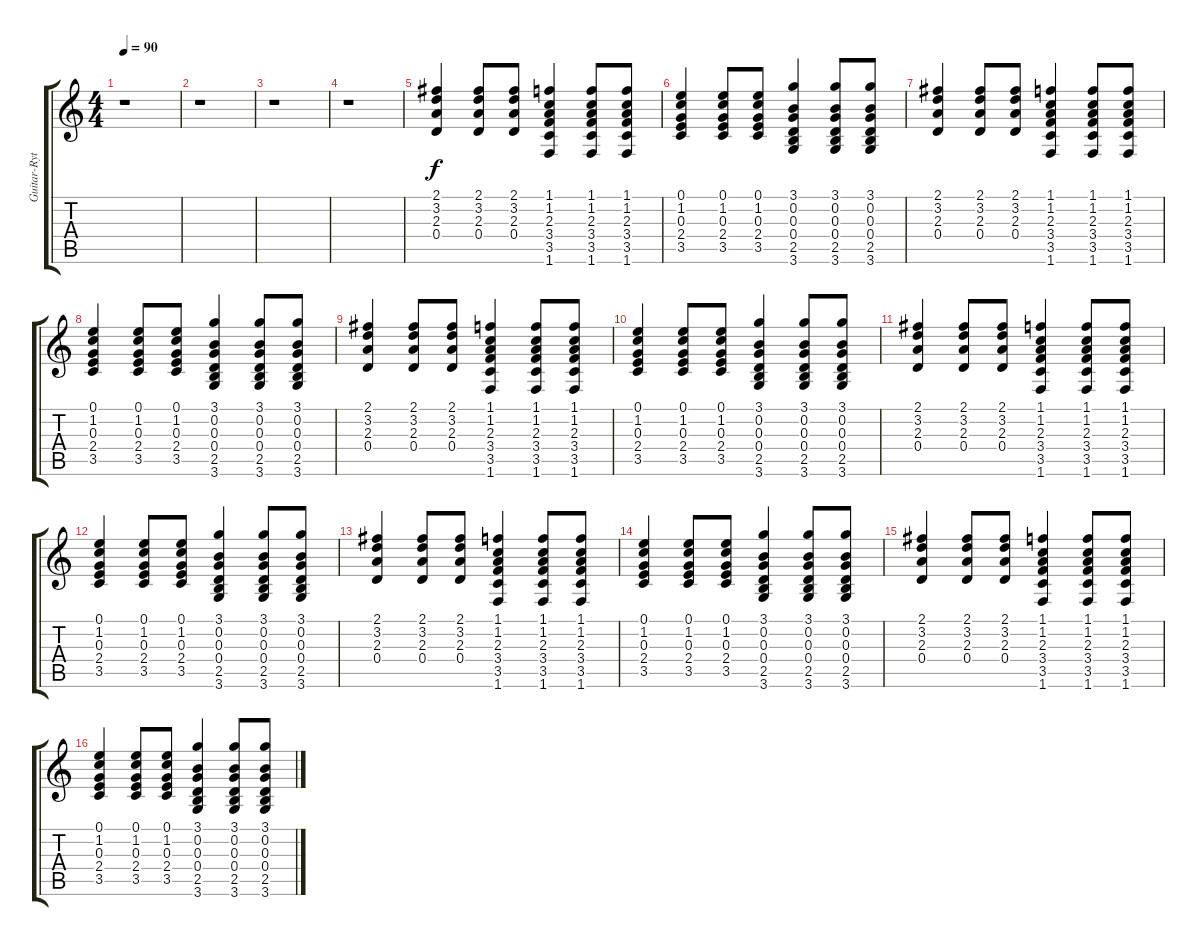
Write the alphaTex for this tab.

\track ("Guitar-Rythym 2" "Guitar-Ryt") {instrument electricguitarmuted}
\staff {score tabs}
\tuning (E4 B3 G3 D3 A2 E2) {hide}
\ts (4 4)
\tempo 90
\clef g2
\ks c
r.1{dy f instrument electricguitarmuted} |
r.1 |
r.1 |
r.1 |
(2.1 3.2 2.3 0.4).4 (2.1 3.2 2.3 0.4).8 (2.1 3.2 2.3 0.4).8 (1.1 1.2 2.3 3.4 3.5 1.6).4 (1.1 1.2 2.3 3.4 3.5 1.6).8 (1.1 1.2 2.3 3.4 3.5 1.6).8 |
(0.1 1.2 0.3 2.4 3.5).4 (0.1 1.2 0.3 2.4 3.5).8 (0.1 1.2 0.3 2.4 3.5).8 (3.1 0.2 0.3 0.4 2.5 3.6).4 (3.1 0.2 0.3 0.4 2.5 3.6).8 (3.1 0.2 0.3 0.4 2.5 3.6).8 |
(2.1 3.2 2.3 0.4).4 (2.1 3.2 2.3 0.4).8 (2.1 3.2 2.3 0.4).8 (1.1 1.2 2.3 3.4 3.5 1.6).4 (1.1 1.2 2.3 3.4 3.5 1.6).8 (1.1 1.2 2.3 3.4 3.5 1.6).8 |
(0.1 1.2 0.3 2.4 3.5).4 (0.1 1.2 0.3 2.4 3.5).8 (0.1 1.2 0.3 2.4 3.5).8 (3.1 0.2 0.3 0.4 2.5 3.6).4 (3.1 0.2 0.3 0.4 2.5 3.6).8 (3.1 0.2 0.3 0.4 2.5 3.6).8 |
(2.1 3.2 2.3 0.4).4 (2.1 3.2 2.3 0.4).8 (2.1 3.2 2.3 0.4).8 (1.1 1.2 2.3 3.4 3.5 1.6).4 (1.1 1.2 2.3 3.4 3.5 1.6).8 (1.1 1.2 2.3 3.4 3.5 1.6).8 |
(0.1 1.2 0.3 2.4 3.5).4 (0.1 1.2 0.3 2.4 3.5).8 (0.1 1.2 0.3 2.4 3.5).8 (3.1 0.2 0.3 0.4 2.5 3.6).4 (3.1 0.2 0.3 0.4 2.5 3.6).8 (3.1 0.2 0.3 0.4 2.5 3.6).8 |
(2.1 3.2 2.3 0.4).4 (2.1 3.2 2.3 0.4).8 (2.1 3.2 2.3 0.4).8 (1.1 1.2 2.3 3.4 3.5 1.6).4 (1.1 1.2 2.3 3.4 3.5 1.6).8 (1.1 1.2 2.3 3.4 3.5 1.6).8 |
(0.1 1.2 0.3 2.4 3.5).4 (0.1 1.2 0.3 2.4 3.5).8 (0.1 1.2 0.3 2.4 3.5).8 (3.1 0.2 0.3 0.4 2.5 3.6).4 (3.1 0.2 0.3 0.4 2.5 3.6).8 (3.1 0.2 0.3 0.4 2.5 3.6).8 |
(2.1 3.2 2.3 0.4).4 (2.1 3.2 2.3 0.4).8 (2.1 3.2 2.3 0.4).8 (1.1 1.2 2.3 3.4 3.5 1.6).4 (1.1 1.2 2.3 3.4 3.5 1.6).8 (1.1 1.2 2.3 3.4 3.5 1.6).8 |
(0.1 1.2 0.3 2.4 3.5).4 (0.1 1.2 0.3 2.4 3.5).8 (0.1 1.2 0.3 2.4 3.5).8 (3.1 0.2 0.3 0.4 2.5 3.6).4 (3.1 0.2 0.3 0.4 2.5 3.6).8 (3.1 0.2 0.3 0.4 2.5 3.6).8 |
(2.1 3.2 2.3 0.4).4 (2.1 3.2 2.3 0.4).8 (2.1 3.2 2.3 0.4).8 (1.1 1.2 2.3 3.4 3.5 1.6).4 (1.1 1.2 2.3 3.4 3.5 1.6).8 (1.1 1.2 2.3 3.4 3.5 1.6).8 |
(0.1 1.2 0.3 2.4 3.5).4 (0.1 1.2 0.3 2.4 3.5).8 (0.1 1.2 0.3 2.4 3.5).8 (3.1 0.2 0.3 0.4 2.5 3.6).4 (3.1 0.2 0.3 0.4 2.5 3.6).8 (3.1 0.2 0.3 0.4 2.5 3.6).8
